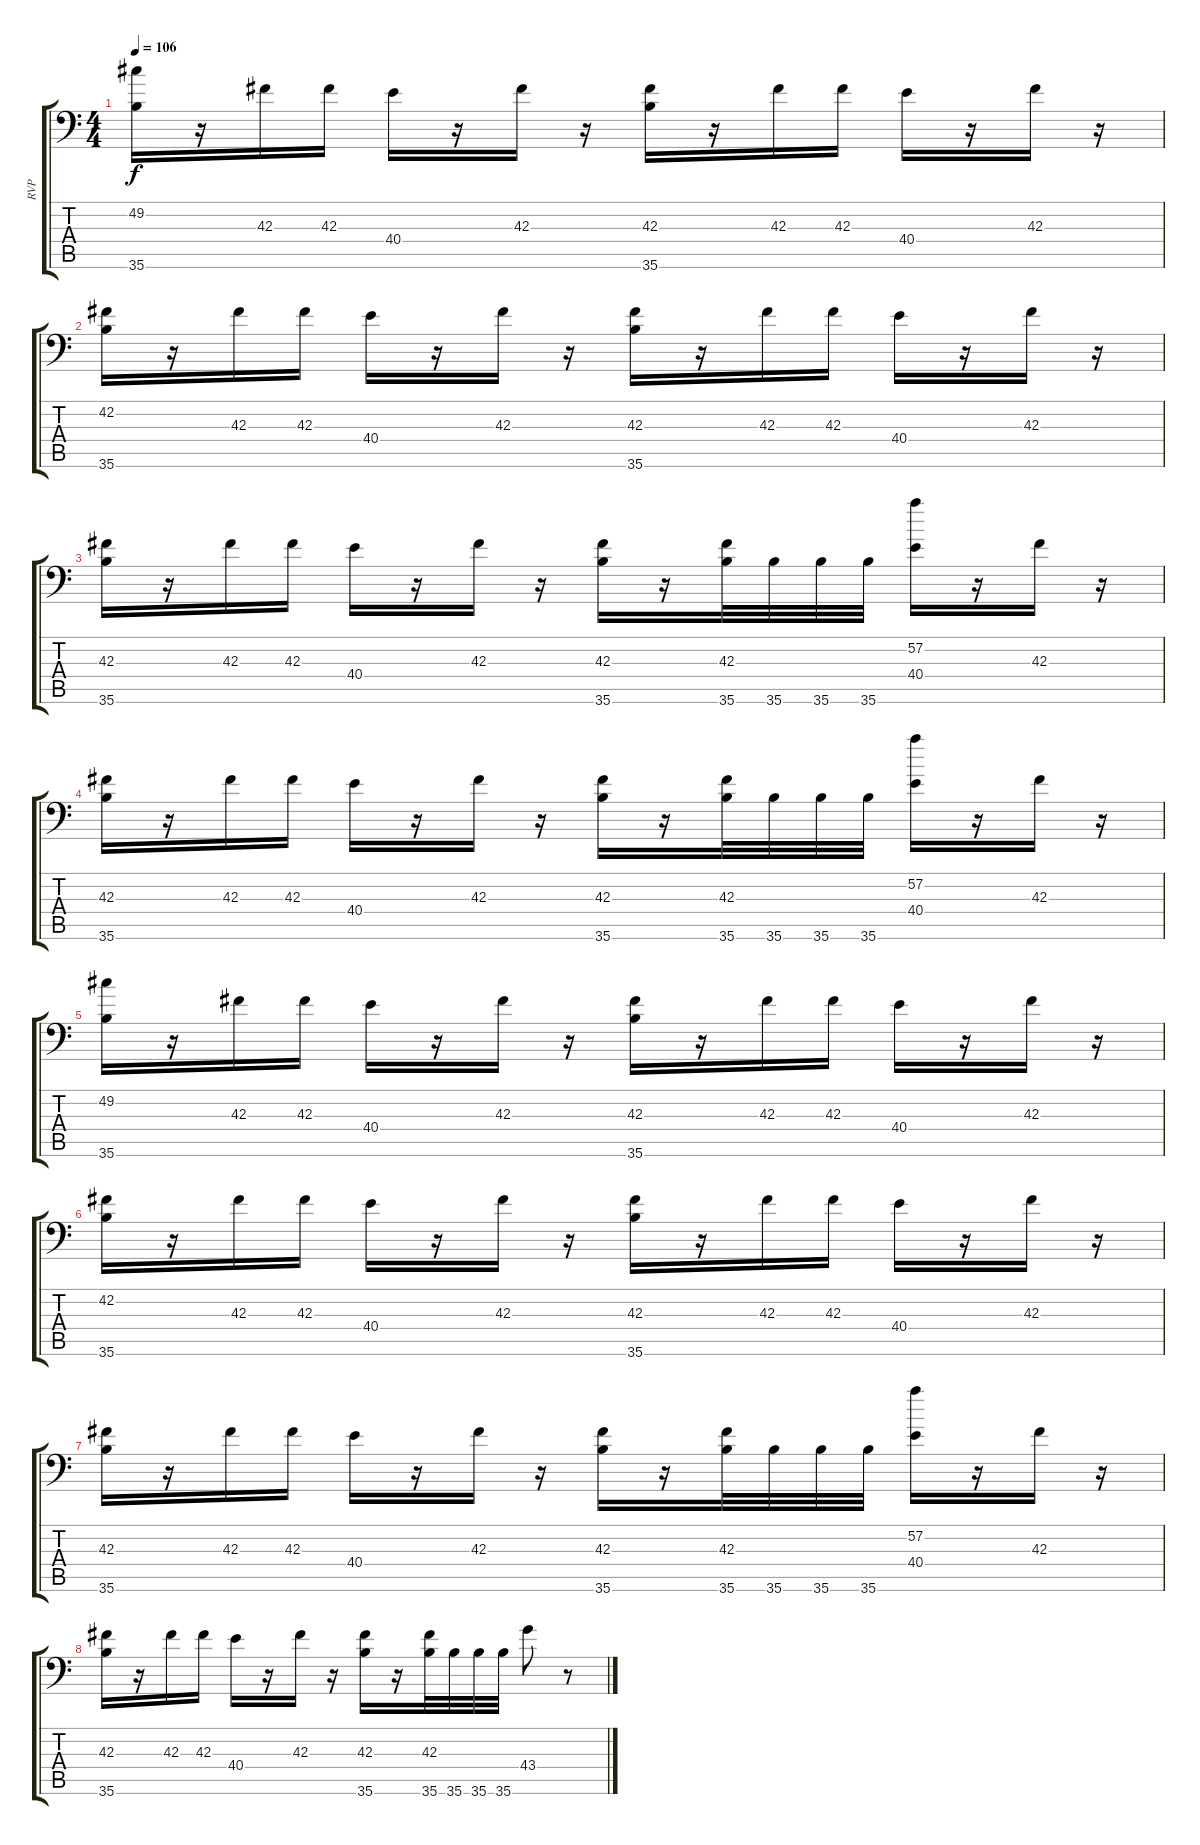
\track ("RVP" "RVP") {instrument acousticgrandpiano}
\staff {score tabs}
\tuning (C-1 C-1 C-1 C-1 C-1 C-1) {hide}
\ts (4 4)
\tempo 106
\clef f4
\ks c
(49.2 35.6).16{dy f} r.16 42.3.16 42.3.16 40.4.16 r.16 42.3.16 r.16 (42.3 35.6).16 r.16 42.3.16 42.3.16 40.4.16 r.16 42.3.16 r.16 |
(42.2 35.6).16 r.16 42.3.16 42.3.16 40.4.16 r.16 42.3.16 r.16 (42.3 35.6).16 r.16 42.3.16 42.3.16 40.4.16 r.16 42.3.16 r.16 |
(42.3 35.6).16 r.16 42.3.16 42.3.16 40.4.16 r.16 42.3.16 r.16 (42.3 35.6).16 r.16 (42.3 35.6).32 35.6.32 35.6.32 35.6.32 (57.2 40.4).16 r.16 42.3.16 r.16 |
(42.3 35.6).16 r.16 42.3.16 42.3.16 40.4.16 r.16 42.3.16 r.16 (42.3 35.6).16 r.16 (42.3 35.6).32 35.6.32 35.6.32 35.6.32 (57.2 40.4).16 r.16 42.3.16 r.16 |
(49.2 35.6).16 r.16 42.3.16 42.3.16 40.4.16 r.16 42.3.16 r.16 (42.3 35.6).16 r.16 42.3.16 42.3.16 40.4.16 r.16 42.3.16 r.16 |
(42.2 35.6).16 r.16 42.3.16 42.3.16 40.4.16 r.16 42.3.16 r.16 (42.3 35.6).16 r.16 42.3.16 42.3.16 40.4.16 r.16 42.3.16 r.16 |
(42.3 35.6).16 r.16 42.3.16 42.3.16 40.4.16 r.16 42.3.16 r.16 (42.3 35.6).16 r.16 (42.3 35.6).32 35.6.32 35.6.32 35.6.32 (57.2 40.4).16 r.16 42.3.16 r.16 |
(42.3 35.6).16 r.16 42.3.16 42.3.16 40.4.16 r.16 42.3.16 r.16 (42.3 35.6).16 r.16 (42.3 35.6).32 35.6.32 35.6.32 35.6.32 43.4.8 r.8
